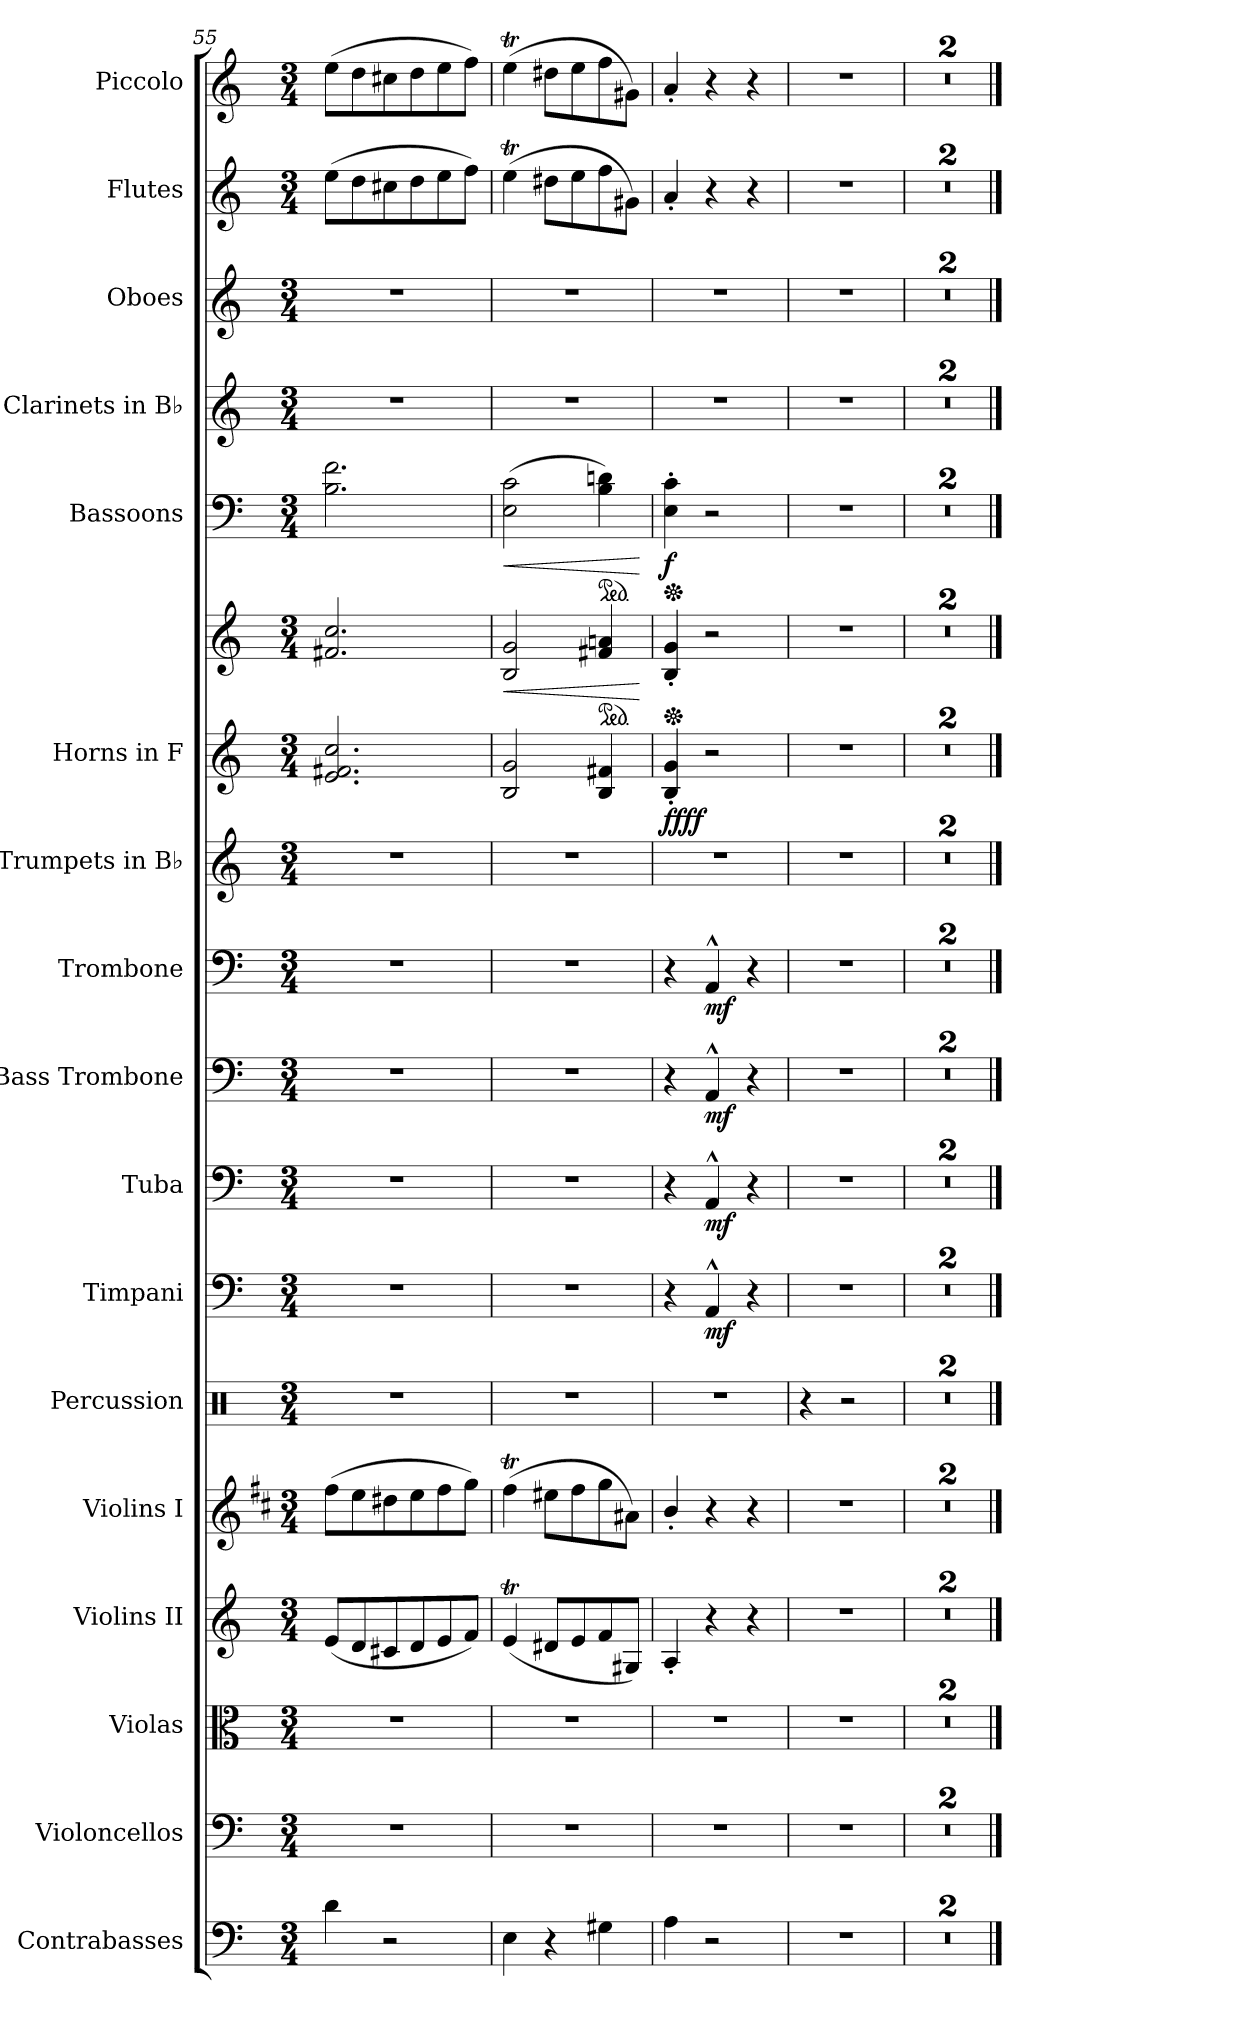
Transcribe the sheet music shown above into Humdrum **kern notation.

**kern	**kern	**kern	**kern	**kern	**kern	**kern	**dynam	**kern	**dynam	**kern	**dynam	**kern	**dynam	**kern	**kern	**kern	**dynam	**kern	**dynam	**kern	**kern	**kern	**kern
*part17	*part16	*part15	*part14	*part13	*part12	*part11	*part11	*part10	*part10	*part9	*part9	*part8	*part8	*part7	*part6	*part6	*part6	*part5	*part5	*part4	*part3	*part2	*part1
*staff18	*staff17	*staff16	*staff15	*staff14	*staff13	*staff12	*staff12	*staff11	*staff11	*staff10	*staff10	*staff9	*staff9	*staff8	*staff7	*staff6	*staff6/7	*staff5	*staff5	*staff4	*staff3	*staff2	*staff1
*I"Contrabasses	*I"Violoncellos	*I"Violas	*I"Violins II	*I"Violins I	*I"Percussion	*I"Timpani	*	*I"Tuba	*	*I"Bass Trombone	*	*I"Trombone	*	*I"Trumpets in B♭	*I"Horns in F	*	*	*I"Bassoons	*	*I"Clarinets in B♭	*I"Oboes	*I"Flutes	*I"Piccolo
*I'Cb.	*I'Vc.	*I'Vla.	*I'Vln. II	*I'Vln. I	*I'Perc.	*I'Timp.	*	*I'Tba.	*	*I'B. Tbn.	*	*I'Tbn.	*	*	*	*	*	*I'Bsn.	*	*	*I'Ob.	*I'Fl.	*I'Picc.
*clefF4	*clefF4	*clefC3	*clefG2	*clefG2	*clefX	*clefF4	*	*clefF4	*	*clefF4	*	*clefF4	*	*clefG2	*clefG2	*clefG2	*	*clefF4	*	*clefG2	*clefG2	*clefG2	*clefG2
*ITrd7c12	*	*	*	*ITrd1c2	*	*	*	*	*	*	*	*	*	*ITrd1c2	*ITrd4c7	*ITrd4c7	*	*	*	*ITrd1c2	*	*	*ITrd-7c-12
*k[]	*k[]	*k[]	*k[]	*k[]	*k[]	*k[]	*	*k[]	*	*k[]	*	*k[]	*	*k[b-e-]	*k[b-]	*k[b-]	*	*k[]	*	*k[b-e-]	*k[]	*k[]	*k[]
*M3/4	*M3/4	*M3/4	*M3/4	*M3/4	*M3/4	*M3/4	*	*M3/4	*	*M3/4	*	*M3/4	*	*M3/4	*M3/4	*M3/4	*	*M3/4	*	*M3/4	*M3/4	*M3/4	*M3/4
=55	=55	=55	=55	=55	=55	=55	=55	=55	=55	=55	=55	=55	=55	=55	=55	=55	=55	=55	=55	=55	=55	=55	=55
4D\	2.r	2.r	(<8e/L	(>8ee\L	2.r	2.r	.	2.r	.	2.r	.	2.r	.	2.r	2.A/ 2.Bn/ 2.f/	2.Bn/ 2.f/	.	2.B\ 2.f\	.	2.r	2.r	(>8ee\L	(>8eee\L
.	.	.	8d/	8dd\	.	.	.	.	.	.	.	.	.	.	.	.	.	.	.	.	.	8dd\	8ddd\
2r	.	.	8c#X/	8cc#X\	.	.	.	.	.	.	.	.	.	.	.	.	.	.	.	.	.	8cc#X\	8ccc#X\
.	.	.	8d/	8dd\	.	.	.	.	.	.	.	.	.	.	.	.	.	.	.	.	.	8dd\	8ddd\
.	.	.	8e/	8ee\	.	.	.	.	.	.	.	.	.	.	.	.	.	.	.	.	.	8ee\	8eee\
.	.	.	8f/J)	8ff\J)	.	.	.	.	.	.	.	.	.	.	.	.	.	.	.	.	.	8ff\J)	8fff\J)
=56	=56	=56	=56	=56	=56	=56	=56	=56	=56	=56	=56	=56	=56	=56	=56	=56	=56	=56	=56	=56	=56	=56	=56
!	!	!	!	!	!	!	!	!	!	!	!	!	!	!	!	!	!LO:HP:b	!	!LO:HP:b	!	!	!	!
4EE\	2.r	2.r	(<4et/	(>4eet\	2.r	2.r	.	2.r	.	2.r	.	2.r	.	2.r	2E/ 2c/	2E/ 2c/	<	(>2E\ 2c\	<	2.r	2.r	(>4eet\	(>4eeet\
4r	.	.	8d#X/L	8dd#X\L	.	.	.	.	.	.	.	.	.	.	.	.	.	.	.	.	.	8dd#X\L	8ddd#X\L
.	.	.	8e/	8ee\	.	.	.	.	.	.	.	.	.	.	.	.	.	.	.	.	.	8ee\	8eee\
*	*	*	*	*	*	*	*	*	*	*	*	*	*	*	*	*ped	*	*	*	*	*	*	*
*	*	*	*	*	*	*	*	*	*	*	*	*	*	*	*	*	*	*ped	*	*	*	*	*
4GG#X\	.	.	8f/	8ff\	.	.	.	.	.	.	.	.	.	.	4E/ 4Bn/	4Bn/ 4dn/	.	4B\ 4dn\)	.	.	.	8ff\	8fff\
.	.	.	8G#X/J)	8g#X\J)	.	.	.	.	.	.	.	.	.	.	.	.	.	.	.	.	.	8g#X\J)	8gg#X\J)
.	.	.	.	.	.	.	.	.	.	.	.	.	.	.	.	.	[	.	[	.	.	.	.
=57	=57	=57	=57	=57	=57	=57	=57	=57	=57	=57	=57	=57	=57	=57	=57	=57	=57	=57	=57	=57	=57	=57	=57
*	*	*	*	*	*	*	*	*	*	*	*	*	*	*	*	*Xped	*	*	*	*	*	*	*
*	*	*	*	*	*	*	*	*	*	*	*	*	*	*	*	*	*	*Xped	*	*	*	*	*
!	!	!	!	!	!	!	!	!	!	!	!	!	!	!	!	!	!LO:DY:b=2	!	!	!	!	!	!
!	!	!	!	!	!	!	!	!	!	!	!	!	!	!	!	!	!LO:DY:n=1:b=2	!	!	!	!	!	!
!	!	!	!	!	!	!	!	!	!	!	!	!	!	!	!	!	!LO:DY:n=2:b	!	!	!	!	!	!
!	!	!	!	!	!	!	!	!	!	!	!	!	!	!	!	!	!LO:DY:n=3:b	!	!LO:DY:b	!	!	!	!
4AA\	2.r	2.r	4A'/	4a'/	2.r	4r	.	4r	.	4r	.	4r	.	2.r	4E/' 4c/'	4E/' 4c/'	f f f f	4E\' 4c\'	f	2.r	2.r	4a'/	4aa'/
!	!	!	!	!	!	!	!LO:DY:b	!	!LO:DY:b	!	!LO:DY:b	!	!LO:DY:b	!	!	!	!	!	!	!	!	!	!
2r	.	.	4r	4r	.	4AA^^/	mf	4AA^^/	mf	4AA^^/	mf	4AA^^/	mf	.	2r	2r	.	2r	.	.	.	4r	4r
.	.	.	4r	4r	.	4r	.	4r	.	4r	.	4r	.	.	.	.	.	.	.	.	.	4r	4r
=58	=58	=58	=58	=58	=58	=58	=58	=58	=58	=58	=58	=58	=58	=58	=58	=58	=58	=58	=58	=58	=58	=58	=58
2.r	2.r	2.r	2.r	2.r	4r	2.r	.	2.r	.	2.r	.	2.r	.	2.r	2.r	2.r	.	2.r	.	2.r	2.r	2.r	2.r
.	.	.	.	.	2r	.	.	.	.	.	.	.	.	.	.	.	.	.	.	.	.	.	.
=59	=59	=59	=59	=59	=59	=59	=59	=59	=59	=59	=59	=59	=59	=59	=59	=59	=59	=59	=59	=59	=59	=59	=59
2.r	2.r	2.r	2.r	2.r	2.r	2.r	.	2.r	.	2.r	.	2.r	.	2.r	2.r	2.r	.	2.r	.	2.r	2.r	2.r	2.r
=60	=60	=60	=60	=60	=60	=60	=60	=60	=60	=60	=60	=60	=60	=60	=60	=60	=60	=60	=60	=60	=60	=60	=60
2.r	2.r	2.r	2.r	2.r	2.r	2.r	.	2.r	.	2.r	.	2.r	.	2.r	2.r	2.r	.	2.r	.	2.r	2.r	2.r	2.r
==	==	==	==	==	==	==	==	==	==	==	==	==	==	==	==	==	==	==	==	==	==	==	==
*-	*-	*-	*-	*-	*-	*-	*-	*-	*-	*-	*-	*-	*-	*-	*-	*-	*-	*-	*-	*-	*-	*-	*-
